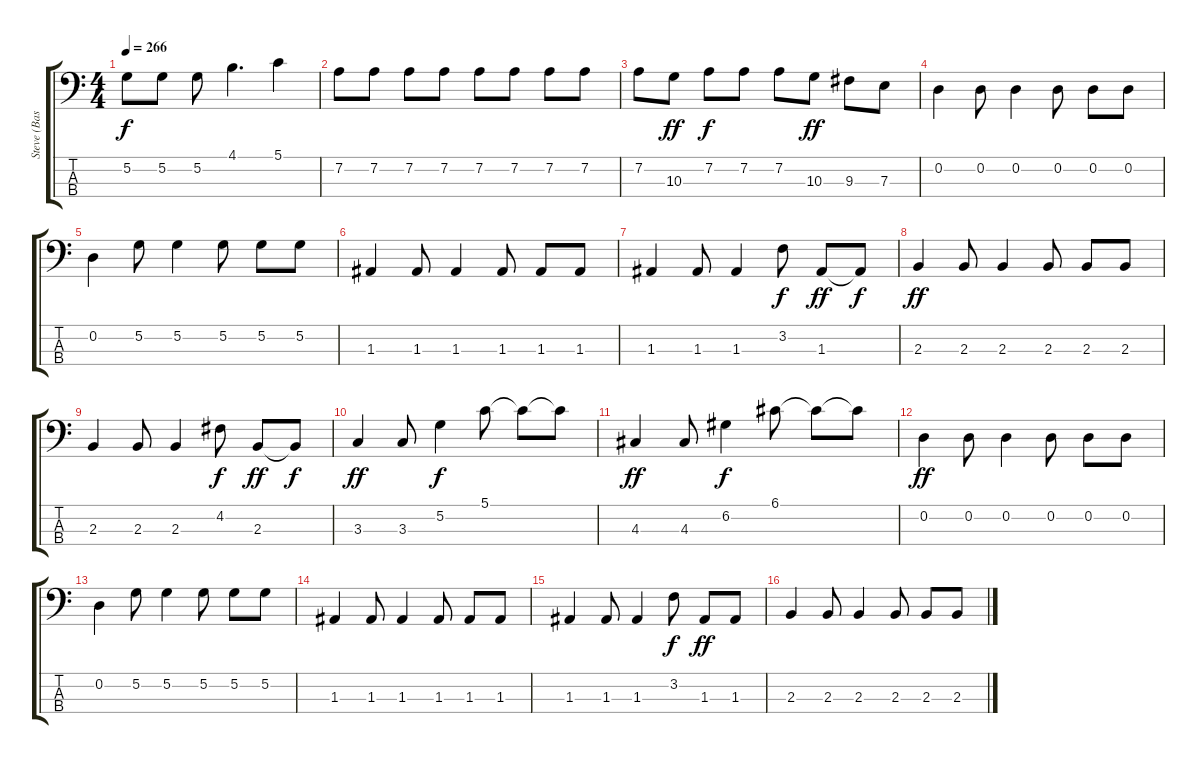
\track ("Steve (Bass)" "Steve (Bas") {instrument electricbassfinger}
\staff {score tabs}
\tuning (G2 D2 A1 E1) {hide}
\ts (4 4)
\tempo 266
\clef f4
\ks c
5.2.8{dy f} 5.2.8 5.2.8 4.1.4{d} 5.1.4 |
7.2.8 7.2.8 7.2.8 7.2.8 7.2.8 7.2.8 7.2.8 7.2.8 |
7.2.8 10.3.8{dy ff} 7.2.8{dy f} 7.2.8 7.2.8 10.3.8{dy ff} 9.3.8 7.3.8 |
0.2.4 0.2.8 0.2.4 0.2.8 0.2.8 0.2.8 |
0.2.4 5.2.8 5.2.4 5.2.8 5.2.8 5.2.8 |
1.3.4 1.3.8 1.3.4 1.3.8 1.3.8 1.3.8 |
1.3.4 1.3.8 1.3.4 3.2.8{dy f} 1.3.8{dy ff} 1.3{t}.8{dy f} |
2.3.4{dy ff} 2.3.8 2.3.4 2.3.8 2.3.8 2.3.8 |
2.3.4 2.3.8 2.3.4 4.2.8{dy f} 2.3.8{dy ff} 2.3{t}.8{dy f} |
3.3.4{dy ff} 3.3.8 5.2.4{dy f} 5.1.8 5.1{t}.8 5.1{t}.8 |
4.3.4{dy ff} 4.3.8 6.2.4{dy f} 6.1.8 6.1{t}.8 6.1{t}.8 |
0.2.4{dy ff} 0.2.8 0.2.4 0.2.8 0.2.8 0.2.8 |
0.2.4 5.2.8 5.2.4 5.2.8 5.2.8 5.2.8 |
1.3.4 1.3.8 1.3.4 1.3.8 1.3.8 1.3.8 |
1.3.4 1.3.8 1.3.4 3.2.8{dy f} 1.3.8{dy ff} 1.3.8 |
2.3.4 2.3.8 2.3.4 2.3.8 2.3.8 2.3.8
